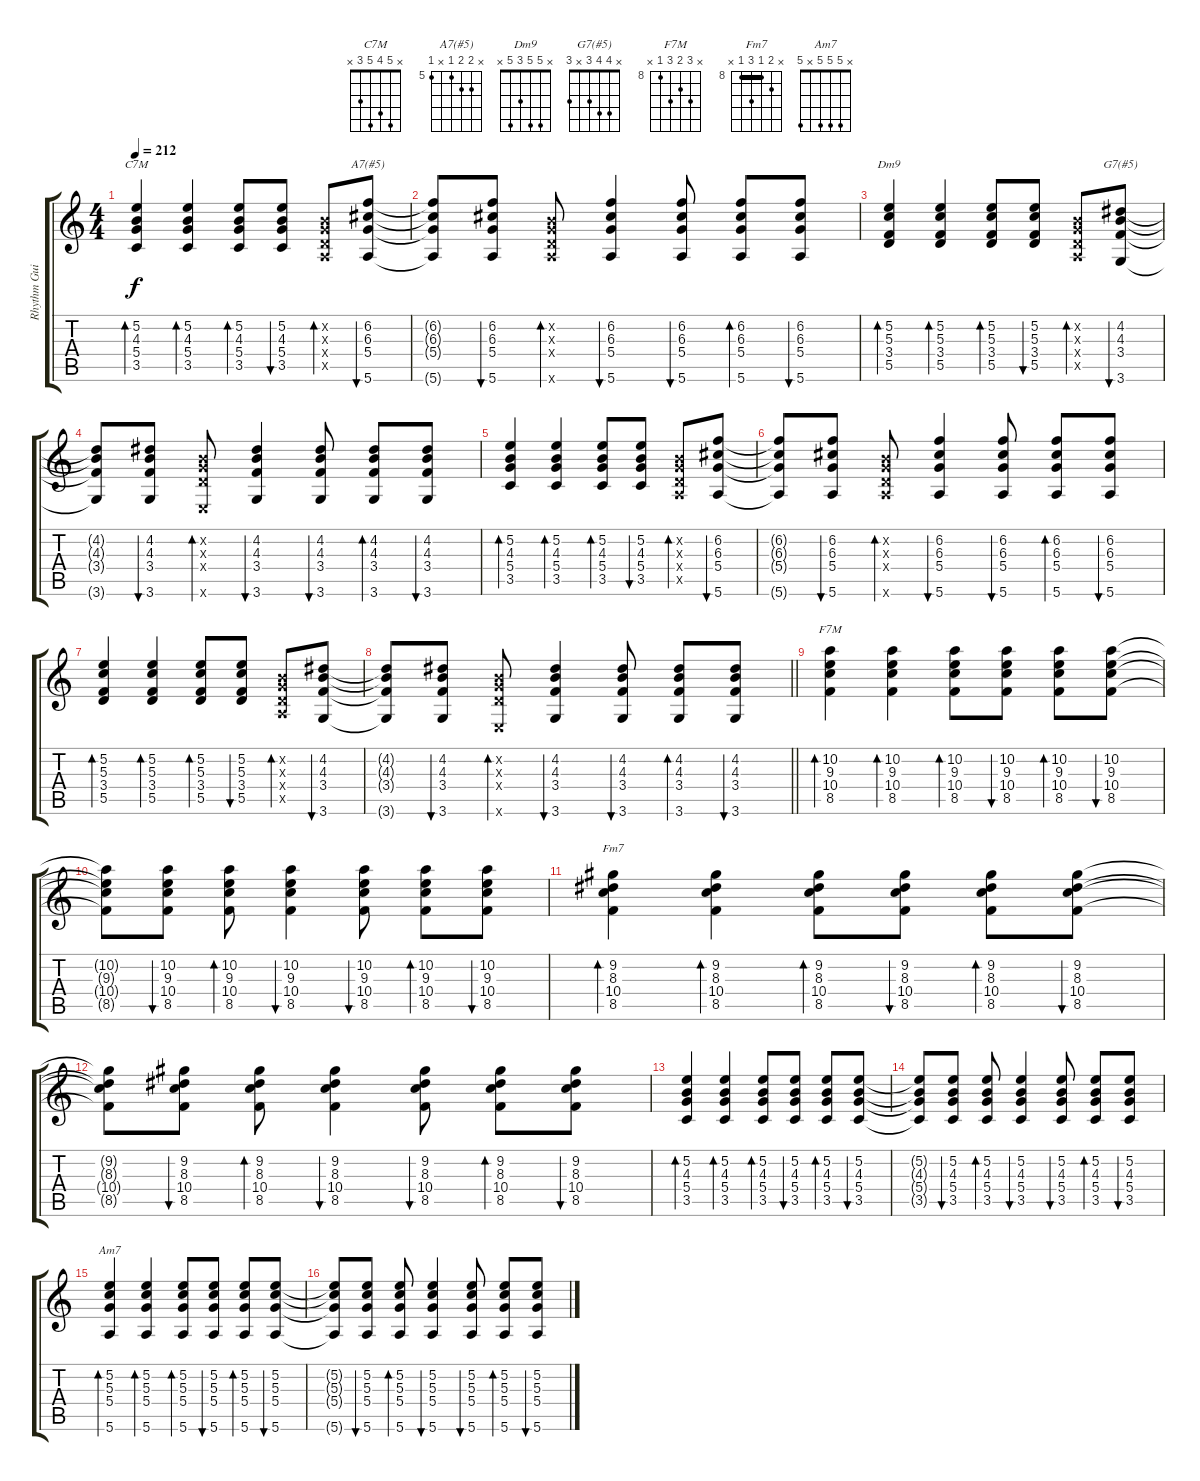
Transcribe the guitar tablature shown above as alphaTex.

\track ("Rhythm Guitar" "Rhythm Gui") {instrument overdrivenguitar}
\staff {score tabs}
\tuning (E4 B3 G3 D3 A2 E2) {hide}
\chord ("C7M" x 5 4 5 3 x)
\chord ("A7(#5)" x 6 6 5 x 5) {firstfret 5}
\chord ("Dm9" x 5 5 3 5 x)
\chord ("G7(#5)" x 4 4 3 x 3)
\chord ("F7M" x 10 9 10 8 x) {firstfret 8}
\chord ("Fm7" x 9 8 10 8 x) {firstfret 8 barre 8}
\chord ("Am7" x 5 5 5 x 5)
\ts (4 4)
\tempo 212
\clef g2
\ks c
(5.2 4.3 5.4 3.5).4{bd 30 ch "C7M" dy f} (5.2 4.3 5.4 3.5).4{bd 30} (5.2 4.3 5.4 3.5).8{bd 30} (5.2 4.3 5.4 3.5).8{bu 30} (0.2{x} 0.3{x} 0.4{x} 0.5{x}).8{bd 30} (6.2 6.3 5.4 5.6).8{bu 30 ch "A7(#5)"} |
(6.2{t} 6.3{t} 5.4{t} 5.6{t}).8 (6.2 6.3 5.4 5.6).8{bu 30} (0.2{x} 0.3{x} 0.4{x} 5.6{x}).8{bd 30} (6.2 6.3 5.4 5.6).4{bu 30} (6.2 6.3 5.4 5.6).8{bu 30} (6.2 6.3 5.4 5.6).8{bd 30} (6.2 6.3 5.4 5.6).8{bu 30} |
(5.2 5.3 3.4 5.5).4{bd 30 ch "Dm9"} (5.2 5.3 3.4 5.5).4{bd 30} (5.2 5.3 3.4 5.5).8{bd 30} (5.2 5.3 3.4 5.5).8{bu 30} (0.2{x} 0.3{x} 0.4{x} 0.5{x}).8{bd 30} (4.2 4.3 3.4 3.6).8{bu 30 ch "G7(#5)"} |
(4.2{t} 4.3{t} 3.4{t} 3.6{t}).8 (4.2 4.3 3.4 3.6).8{bu 30} (0.2{x} 0.3{x} 0.4{x} 0.6{x}).8{bd 30} (4.2 4.3 3.4 3.6).4{bu 30} (4.2 4.3 3.4 3.6).8{bu 30} (4.2 4.3 3.4 3.6).8{bd 30} (4.2 4.3 3.4 3.6).8{bu 30} |
(5.2 4.3 5.4 3.5).4{bd 30} (5.2 4.3 5.4 3.5).4{bd 30} (5.2 4.3 5.4 3.5).8{bd 30} (5.2 4.3 5.4 3.5).8{bu 30} (0.2{x} 0.3{x} 0.4{x} 0.5{x}).8{bd 30} (6.2 6.3 5.4 5.6).8{bu 30} |
(6.2{t} 6.3{t} 5.4{t} 5.6{t}).8 (6.2 6.3 5.4 5.6).8{bu 30} (0.2{x} 0.3{x} 0.4{x} 5.6{x}).8{bd 30} (6.2 6.3 5.4 5.6).4{bu 30} (6.2 6.3 5.4 5.6).8{bu 30} (6.2 6.3 5.4 5.6).8{bd 30} (6.2 6.3 5.4 5.6).8{bu 30} |
(5.2 5.3 3.4 5.5).4{bd 30} (5.2 5.3 3.4 5.5).4{bd 30} (5.2 5.3 3.4 5.5).8{bd 30} (5.2 5.3 3.4 5.5).8{bu 30} (0.2{x} 0.3{x} 0.4{x} 0.5{x}).8{bd 30} (4.2 4.3 3.4 3.6).8{bu 30} |
\barLineRight lightlight
(4.2{t} 4.3{t} 3.4{t} 3.6{t}).8 (4.2 4.3 3.4 3.6).8{bu 30} (0.2{x} 0.3{x} 0.4{x} 0.6{x}).8{bd 30} (4.2 4.3 3.4 3.6).4{bu 30} (4.2 4.3 3.4 3.6).8{bu 30} (4.2 4.3 3.4 3.6).8{bd 30} (4.2 4.3 3.4 3.6).8{bu 30} |
(10.2 9.3 10.4 8.5).4{bd 30 ch "F7M"} (10.2 9.3 10.4 8.5).4{bd 30} (10.2 9.3 10.4 8.5).8{bd 30} (10.2 9.3 10.4 8.5).8{bu 30} (10.2 9.3 10.4 8.5).8{bd 30} (10.2 9.3 10.4 8.5).8{bu 30} |
(10.2{t} 9.3{t} 10.4{t} 8.5{t}).8 (10.2 9.3 10.4 8.5).8{bu 30} (10.2 9.3 10.4 8.5).8{bd 30} (10.2 9.3 10.4 8.5).4{bu 30} (10.2 9.3 10.4 8.5).8{bu 30} (10.2 9.3 10.4 8.5).8{bd 30} (10.2 9.3 10.4 8.5).8{bu 30} |
(9.2 8.3 10.4 8.5).4{bd 30 ch "Fm7"} (9.2 8.3 10.4 8.5).4{bd 30} (9.2 8.3 10.4 8.5).8{bd 30} (9.2 8.3 10.4 8.5).8{bu 30} (9.2 8.3 10.4 8.5).8{bd 30} (9.2 8.3 10.4 8.5).8{bu 30} |
(9.2{t} 8.3{t} 10.4{t} 8.5{t}).8 (9.2 8.3 10.4 8.5).8{bu 30} (9.2 8.3 10.4 8.5).8{bd 30} (9.2 8.3 10.4 8.5).4{bu 30} (9.2 8.3 10.4 8.5).8{bu 30} (9.2 8.3 10.4 8.5).8{bd 30} (9.2 8.3 10.4 8.5).8{bu 30} |
(5.2 4.3 5.4 3.5).4{bd 30} (5.2 4.3 5.4 3.5).4{bd 30} (5.2 4.3 5.4 3.5).8{bd 30} (5.2 4.3 5.4 3.5).8{bu 30} (5.2 4.3 5.4 3.5).8{bd 30} (5.2 4.3 5.4 3.5).8{bu 30} |
(5.2{t} 4.3{t} 5.4{t} 3.5{t}).8 (5.2 4.3 5.4 3.5).8{bu 30} (5.2 4.3 5.4 3.5).8{bd 30} (5.2 4.3 5.4 3.5).4{bu 30} (5.2 4.3 5.4 3.5).8{bu 30} (5.2 4.3 5.4 3.5).8{bd 30} (5.2 4.3 5.4 3.5).8{bu 30} |
(5.2 5.3 5.4 5.6).4{bd 30 ch "Am7"} (5.2 5.3 5.4 5.6).4{bd 30} (5.2 5.3 5.4 5.6).8{bd 30} (5.2 5.3 5.4 5.6).8{bu 30} (5.2 5.3 5.4 5.6).8{bd 30} (5.2 5.3 5.4 5.6).8{bu 30} |
(5.2{t} 5.3{t} 5.4{t} 5.6{t}).8 (5.2 5.3 5.4 5.6).8{bu 30} (5.2 5.3 5.4 5.6).8{bd 30} (5.2 5.3 5.4 5.6).4{bu 30} (5.2 5.3 5.4 5.6).8{bu 30} (5.2 5.3 5.4 5.6).8{bd 30} (5.2 5.3 5.4 5.6).8{bu 30}
